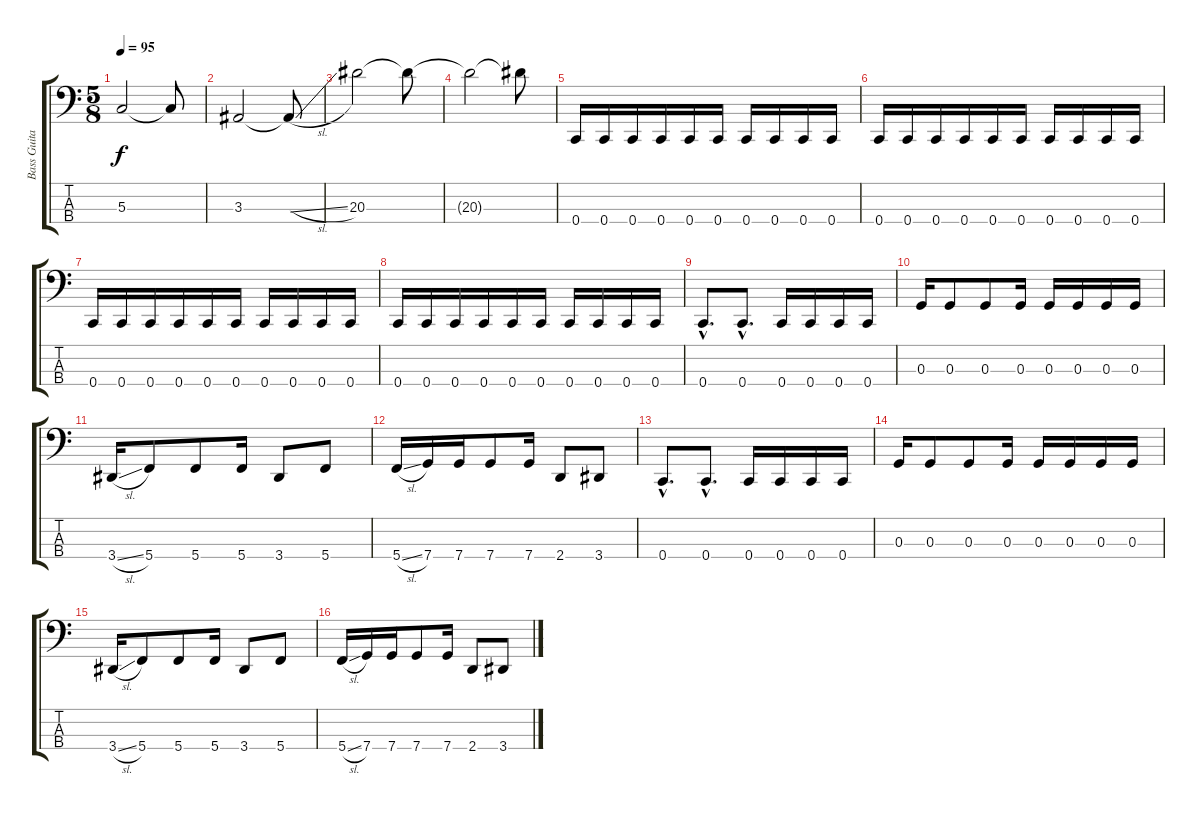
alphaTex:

\track ("Bass Guitar" "Bass Guita") {instrument electricbassfinger}
\staff {score tabs}
\tuning (F2 C2 G1 C1) {hide}
\ts (5 8)
\tempo 95
\clef f4
\ks c
5.3.2{dy f} 5.3{t}.8 |
3.3.2 3.3{sl t}.8 |
20.3.2 20.3{t}.8 |
20.3{t}.2 20.3{t}.8 |
0.4.16 0.4.16 0.4.16 0.4.16 0.4.16 0.4.16 0.4.16 0.4.16 0.4.16 0.4.16 |
0.4.16 0.4.16 0.4.16 0.4.16 0.4.16 0.4.16 0.4.16 0.4.16 0.4.16 0.4.16 |
0.4.16 0.4.16 0.4.16 0.4.16 0.4.16 0.4.16 0.4.16 0.4.16 0.4.16 0.4.16 |
0.4.16 0.4.16 0.4.16 0.4.16 0.4.16 0.4.16 0.4.16 0.4.16 0.4.16 0.4.16 |
0.4{hac}.8{d} 0.4{hac}.8{d} 0.4.16 0.4.16 0.4.16 0.4.16 |
0.3.16 0.3.8 0.3.8 0.3.16 0.3.16 0.3.16 0.3.16 0.3.16 |
3.4{sl}.16 5.4.8 5.4.8 5.4.16 3.4.8 5.4.8 |
5.4{sl}.16 7.4.16 7.4.16 7.4.8 7.4.16 2.4.8 3.4.8 |
0.4{hac}.8{d} 0.4{hac}.8{d} 0.4.16 0.4.16 0.4.16 0.4.16 |
0.3.16 0.3.8 0.3.8 0.3.16 0.3.16 0.3.16 0.3.16 0.3.16 |
3.4{sl}.16 5.4.8 5.4.8 5.4.16 3.4.8 5.4.8 |
5.4{sl}.16 7.4.16 7.4.16 7.4.8 7.4.16 2.4.8 3.4.8
